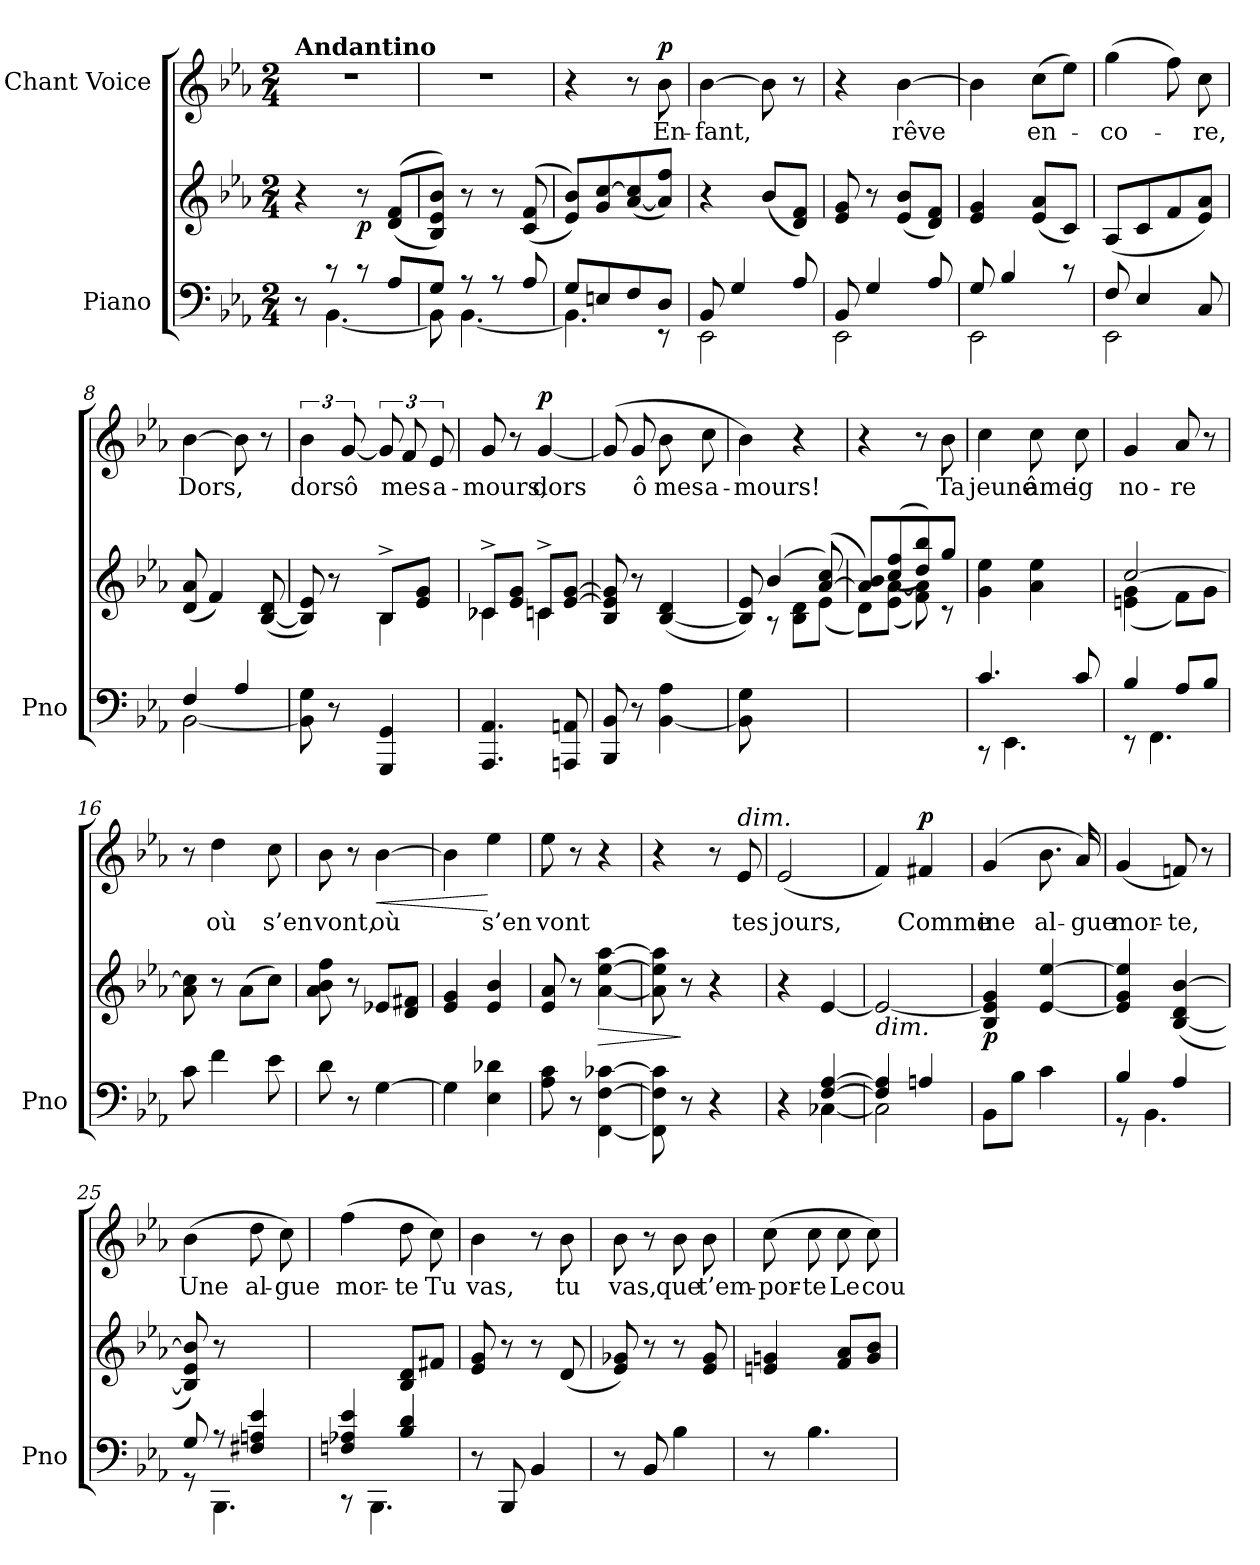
**kern	**kern	**dynam	**kern	**text	**dynam
*part2	*part2	*part2	*part1	*part1	*part1
*staff3	*staff2	*staff2/3	*staff1	*staff1	*staff1
*I"Piano	*	*	*I"Chant Voice	*	*
*I'Pno	*	*	*	*	*
*clefF4	*clefG2	*	*clefG2	*	*
*k[b-e-a-]	*k[b-e-a-]	*	*k[b-e-a-]	*	*
*M2/4	*M2/4	*	*M2/4	*	*
=1	=1	=1	=1	=1	=1
*^	*	*	*	*	*
!	!	!	!	!LO:TX:a:B:t=Andantino	!	!
8r	8ryy	4r	.	2r	.	.
8r	[4.BB-\	.	.	.	.	.
!	!	!	!LO:DY:b	!	!	!
8r	.	8r	p	.	.	.
8A-/L	.	(<(>8d/ 8f/L	.	.	.	.
=2	=2	=2	=2	=2	=2	=2
8G/J	8BB-\]	8B-/ 8e-/ 8b-/J))	.	2r	.	.
8r	[4.BB-\	8r	.	.	.	.
8r	.	8r	.	.	.	.
8A-/	.	(<(>8c/ 8f/	.	.	.	.
=3	=3	=3	=3	=3	=3	=3
8G/L	4.BB-\]	8e-/ 8b-/L))	.	4r	.	.
8En/	.	8g/ [8cc/	.	.	.	.
8F/	.	(>[8a-/ 8cc/]	.	8r	.	.
!	!	!	!	!	!LO:LY:b	!LO:DY:a
8D/J	8r	8a-/] 8ff/J)	.	8b-\	En-	p
=4	=4	=4	=4	=4	=4	=4
!	!	!	!	!	!LO:LY:b	!
8BB-/	2EE-\	4r	.	[4b-\	-fant,	.
4G/	.	.	.	.	.	.
.	.	(<8b-/L	.	8b-\]	.	.
8A-/	.	8d/ 8f/J)	.	8r	.	.
=5	=5	=5	=5	=5	=5	=5
8BB-/	2EE-\	8e-/ 8g/	.	4r	.	.
4G/	.	8r	.	.	.	.
!	!	!	!	!	!LO:LY:b	!
.	.	(<8e-/ 8b-/L	.	[4b-\	rêve	.
8A-/	.	8d/ 8f/J)	.	.	.	.
=6	=6	=6	=6	=6	=6	=6
8G/	2EE-\	4e-/ 4g/	.	4b-\]	.	.
4B-/	.	.	.	.	.	.
!	!	!	!	!	!LO:LY:b	!
.	.	(<8e-/ 8a-/L	.	(>8cc\L	en-	.
8r	.	8c/J)	.	8ee-\J)	.	.
!!LO:LB:g=z
=7	=7	=7	=7	=7	=7	=7
!	!	!	!	!	!LO:LY:b	!
8F/	2EE-\	(<8A-/L	.	(>4gg\	-co-	.
4E-/	.	8c/	.	.	.	.
.	.	8f/	.	8ff\)	.	.
!	!	!	!	!	!LO:LY:b	!
8C/	.	8e-/ 8a-/J)	.	8cc\	-re,	.
=8	=8	=8	=8	=8	=8	=8
!	!	!	!	!	!LO:LY:b	!
4F/	[2BB-\	(>8d/ 8a-/	.	[4b-\	Dors,	.
.	.	4f/)	.	.	.	.
4A-/	.	.	.	8b-\]	.	.
.	.	(>[8B-/ 8d/	.	8r	.	.
*v	*v	*	*	*	*	*
=9	=9	=9	=9	=9	=9
*	*^	*	*	*	*
!	!	!	!	!	!LO:LY:b	!
8BB-\] 8G\	8B-/] 8e-/)	4ryy	.	6b-\	dors	.
8r	8r	.	.	.	.	.
!	!	!	!	!	!LO:LY:b	!
.	.	.	.	[12g/	ô	.
4GGG/ 4GG/	8B-^/L	4B-\	.	12g/]	.	.
!	!	!	!	!	!LO:LY:b	!
.	.	.	.	12f/	mes	.
.	8e-/ 8g/J	.	.	.	.	.
!	!	!	!	!	!LO:LY:b	!
.	.	.	.	12e-/	a-	.
=10	=10	=10	=10	=10	=10	=10
!	!	!	!	!	!LO:LY:b	!
4.AAA-/ 4.AA-/	8c-X^/L	4c-\	.	8g/	-mours,	.
.	8e-/ 8g/J	.	.	8r	.	.
!	!	!	!	!	!LO:LY:b	!LO:DY:a
.	8cn^/L	4c\	.	[4g/	dors	p
8AAAn/ 8AAn/	[8e-/ [8g/J	.	.	.	.	.
*	*v	*v	*	*	*	*
=11	=11	=11	=11	=11	=11
8BBB-/ 8BB-/	8B-/ 8e-/] 8g/]	.	(>8g/]	.	.
!	!	!	!	!LO:LY:b	!
8r	8r	.	8g/	ô	.
!	!	!	!	!LO:LY:b	!
[4BB-\ 4A-\	(>[4B-/ 4d/	.	8b-\	mes	.
!	!	!	!	!LO:LY:b	!
.	.	.	8cc\	a-	.
=12	=12	=12	=12	=12	=12
*	*^	*	*	*	*
!	!	!	!	!	!LO:LY:b	!
8BB-\] 8G\	8B-/] 8e-/)	4ryy	.	4b-\)	-mours!	.
8rff	(>4b-/	.	.	.	.	.
4ryy	.	8B-\ 8d\L	.	4r	.	.
.	(>[8a-/ 8cc/)	(<8e-\J	.	.	.	.
!!LO:LB:g=z
=13	=13	=13	=13	=13	=13	=13
4.ryy	8a-/] 8b-/L)	8d\L)	.	4r	.	.
.	(>(>8cc/ 8ff/	(<8e-\ [8a-\J	.	.	.	.
.	8dd/ 8bb-/))	8f\ 8a-\])	.	8r	.	.
!	!	!	!	!	!LO:LY:b	!
8raa	8gg/J	8ryy	.	8b-\	Ta	.
=14	=14	=14	=14	=14	=14	=14
*^	*	*	*	*	*	*
!	!	!	!	!	!	!LO:LY:b	!
*	*	*v	*v	*	*	*	*
4.c/	8r	4g\ 4ee-\	.	4cc\	jeune	.
.	4.EE-\	.	.	.	.	.
!	!	!	!	!	!LO:LY:b	!
.	.	4a-\ 4ee-\	.	8cc\	âme	.
!	!	!	!	!	!LO:LY:b	!
8c/	.	.	.	8cc\	ig	.
=15	=15	=15	=15	=15	=15	=15
*	*	*^	*	*	*	*
!	!	!	!	!	!	!LO:LY:b	!
4B-/	8r	[2cc/	(<4en\ 4g\	.	4g/	no-	.
.	4.FF\	.	.	.	.	.	.
!	!	!	!	!	!	!LO:LY:b	!
8A-/L	.	.	8f\L)	.	8a-/	-re	.
8B-/J	.	.	8g\J	.	8r	.	.
*v	*v	*	*	*	*	*	*
*	*v	*v	*	*	*	*
=16	=16	=16	=16	=16	=16
8c\	8a-\ 8cc\]	.	8r	.	.
!	!	!	!	!LO:LY:b	!
4f\	8r	.	4dd\	où	.
.	(>8a-\L	.	.	.	.
!	!	!	!	!LO:LY:b	!
8e-\	8cc\J)	.	8cc\	s’en	.
=17	=17	=17	=17	=17	=17
!	!	!	!	!LO:LY:b	!
8d\	8a-\ 8b-\ 8ff\	.	8b-\	vont,	.
8r	8r	.	8r	.	.
!	!	!	!	!LO:LY:b	!LO:HP:b
[4G\	8e-X/L	.	[4b-\	où	<
.	8d/ 8f#X/J	.	.	.	.
=18	=18	=18	=18	=18	=18
4G\]	4e-/ 4g/	.	4b-\]	.	.
!	!	!	!	!LO:LY:b	!
4E-\ 4d-X\	4e-/ 4b-/	.	4ee-\	s’en	[
!!LO:LB:g=z
=19	=19	=19	=19	=19	=19
!	!	!	!	!LO:LY:b	!
8A-\ 8c\	8e-/ 8a-/	.	8ee-\	vont	.
8r	8r	.	8r	.	.
!	!	!LO:HP:b	!	!	!
[4FF\ [4F\ [4c-X\	[4a-\ [4ee-\ [4aa-\	>	4r	.	.
=20	=20	=20	=20	=20	=20
8FF\] 8F\] 8c-\]	8a-\] 8ee-\] 8aa-\]	.	4r	.	.
8r	8r	]	.	.	.
4r	4r	.	8r	.	.
!	!	!	!LO:TX:a:i:t=dim.	!	!
!	!	!	!	!LO:LY:b	!
.	.	.	8e-/	tes	.
=21	=21	=21	=21	=21	=21
*^	*	*	*	*	*
!	!	!	!	!	!LO:LY:b	!
4r	4ryy	4r	.	(<2e-/	jours,	.
[4F/ [4A-/	[4C-X\	[4e-/	.	.	.	.
=22	=22	=22	=22	=22	=22	=22
!	!	!LO:TX:b:i:t=dim.	!	!	!	!
4F/] 4A-/]	2C-\]	2e-/_	.	4f/)	.	.
!	!	!	!	!	!LO:LY:b	!LO:DY:a
4An/	.	.	.	4f#X/	Comme	p
*v	*v	*	*	*	*	*
=23	=23	=23	=23	=23	=23
!	!	!LO:DY:b	!	!LO:LY:b	!
8BB-\L	4B-/ 4e-/] 4g/	p	(>4g/	ine	.
8B-\J	.	.	.	.	.
!	!	!	!	!LO:LY:b	!
4c\	[4e-/ [4ee-/	.	8.b-\	al-	.
!	!	!	!	!LO:LY:b	!
.	.	.	16a-/)	-gue	.
=24	=24	=24	=24	=24	=24
*^	*	*	*	*	*
!	!	!	!	!	!LO:LY:b	!
4B-/	8r	4e-/] 4g/ 4ee-/]	.	(<4g/	mor-	.
.	4.BB-\	.	.	.	.	.
!	!	!	!	!	!LO:LY:b	!
4A-/	.	(>[4B-/ 4d/ [4b-/	.	8fn/)	-te,	.
.	.	.	.	8r	.	.
=25	=25	=25	=25	=25	=25	=25
*	*^	*	*	*	*	*
!	!	!	!	!	!	!LO:LY:b	!
4ryy	8G/	8rGG	8B-/] 8e-/ 8b-/])	.	(>4b-\	Une	.
.	8r	4.BBB-\	8r	.	.	.	.
!	!	!	!	!	!	!LO:LY:b	!
4F#X/ 4An/ 4e-/	4ryy	.	4ryy	.	8dd\	al-	.
!	!	!	!	!	!	!LO:LY:b	!
.	.	.	.	.	8cc\)	-gue	.
!!LO:PB:g=z
=26	=26	=26	=26	=26	=26	=26	=26
!	!	!	!	!	!	!LO:LY:b	!
4Fn/ 4A-X/ 4e-/	4ryy	8r	4ryy	.	(>4ff\	mor-	.
.	.	4.BBB-\	.	.	.	.	.
!	!	!	!	!	!	!LO:LY:b	!
4ryy	4B-/ 4d/	.	8B-/ 8d/L	.	8dd\	-te	.
!	!	!	!	!	!	!LO:LY:b	!
.	.	.	8f#X/J	.	8cc\)	Tu	.
*v	*v	*v	*	*	*	*	*
=27	=27	=27	=27	=27	=27
!	!	!	!	!LO:LY:b	!
8r	8e-/ 8g/	.	4b-\	vas,	.
8BBB-/	8r	.	.	.	.
4BB-/	8r	.	8r	.	.
!	!	!	!	!LO:LY:b	!
.	(<8d/	.	8b-\	tu	.
=28	=28	=28	=28	=28	=28
!	!	!	!	!LO:LY:b	!
8r	8e-/ 8g-X/)	.	8b-\	vas,	.
8BB-/	8r	.	8r	.	.
!	!	!	!	!LO:LY:b	!
4B-\	8r	.	8b-\	que	.
!	!	!	!	!LO:LY:b	!
.	8e-/ 8g-/	.	8b-\	t’em-	.
=29	=29	=29	=29	=29	=29
!	!	!	!	!LO:LY:b	!
8r	4en/ 4gn/	.	(>8cc\	-por-	.
!	!	!	!	!LO:LY:b	!
4.B-\	.	.	8cc\	-te	.
!	!	!	!	!LO:LY:b	!
.	8f/ 8a-/L	.	8cc\	Le	.
!	!	!	!	!LO:LY:b	!
.	8g/ 8b-/J	.	8cc\)	cou-	.
=	=	=	=	=	=
*-	*-	*-	*-	*-	*-
